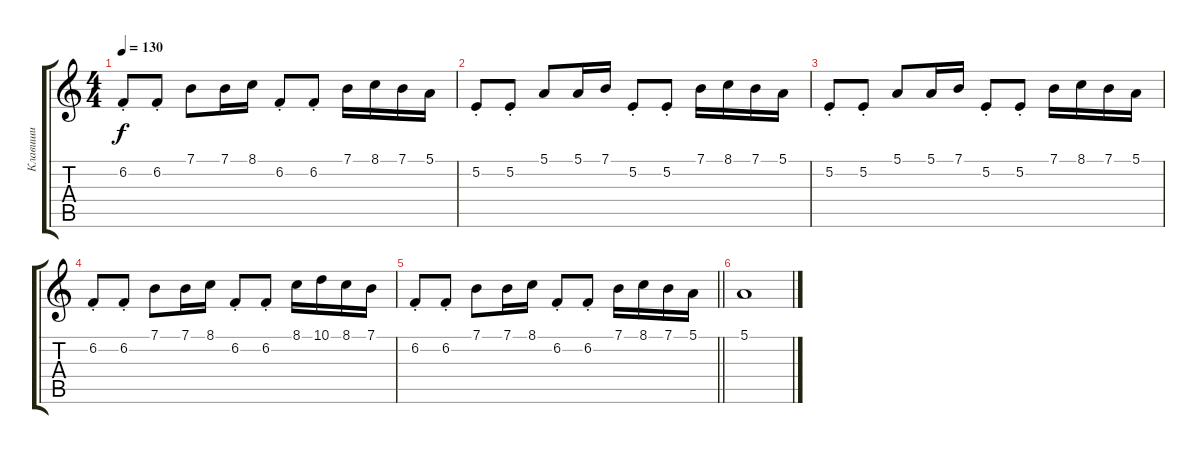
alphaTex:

\track ("Клавиши" "Клавиши") {instrument electricgrandpiano}
\staff {score tabs}
\tuning (E4 B3 G3 D3 A2 E2) {hide}
\ts (4 4)
\tempo 130
\clef g2
\ks c
6.2{st}.8{dy f} 6.2{st}.8 7.1.8 7.1.16 8.1.16 6.2{st}.8 6.2{st}.8 7.1.16 8.1.16 7.1.16 5.1.16 |
5.2{st}.8 5.2{st}.8 5.1.8 5.1.16 7.1.16 5.2{st}.8 5.2{st}.8 7.1.16 8.1.16 7.1.16 5.1.16 |
5.2{st}.8 5.2{st}.8 5.1.8 5.1.16 7.1.16 5.2{st}.8 5.2{st}.8 7.1.16 8.1.16 7.1.16 5.1.16 |
6.2{st}.8 6.2{st}.8 7.1.8 7.1.16 8.1.16 6.2{st}.8 6.2{st}.8 8.1.16 10.1.16 8.1.16 7.1.16 |
\barLineRight lightlight
6.2{st}.8 6.2{st}.8 7.1.8 7.1.16 8.1.16 6.2{st}.8 6.2{st}.8 7.1.16 8.1.16 7.1.16 5.1.16 |
5.1.1
